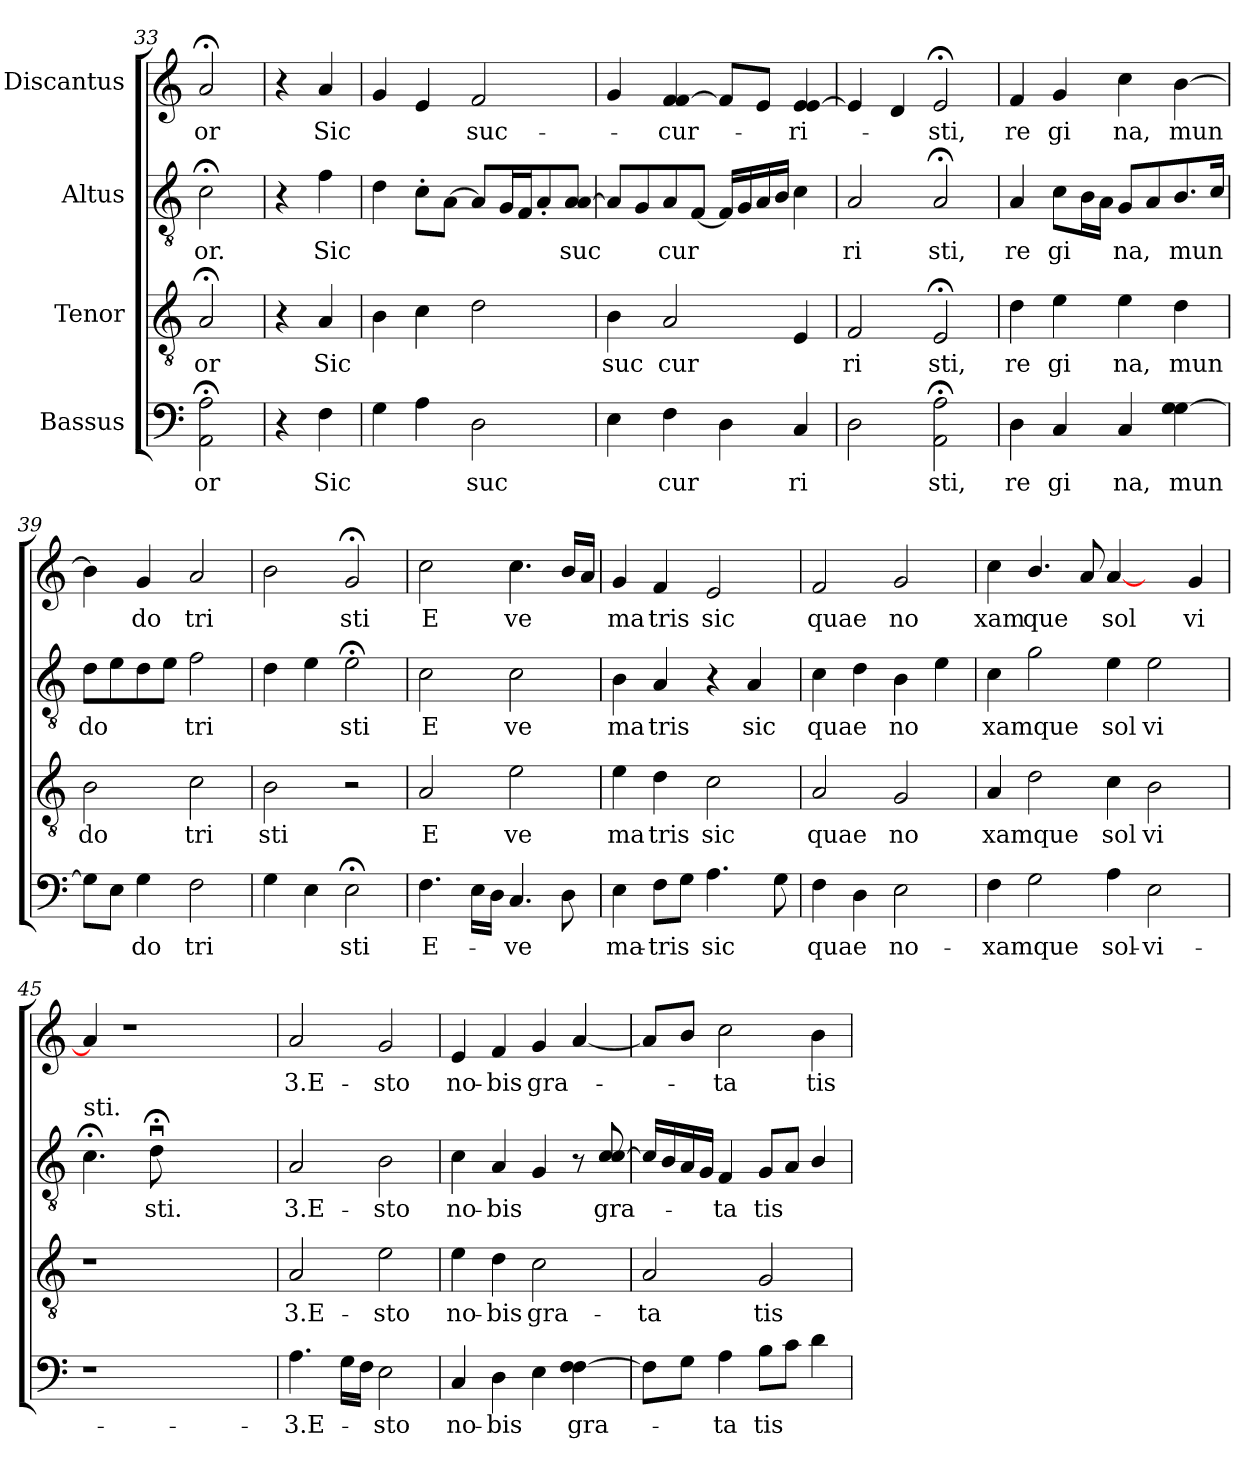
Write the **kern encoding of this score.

**kern	**text	**kern	**text	**kern	**text	**kern	**text
*part4	*part4	*part3	*part3	*part2	*part2	*part1	*part1
*staff4	*staff4	*staff3	*staff3	*staff2	*staff2	*staff1	*staff1
*I"Bassus	*	*I"Tenor	*	*I"Altus	*	*I"Discantus	*
*clefF4	*	*clefGv2	*	*clefGv2	*	*clefG2	*
=33	=33	=33	=33	=33	=33	=33	=33
!	!LO:LY:b	!	!LO:LY:b	!	!LO:LY:b	!	!LO:LY:b
2AA;<\ 2A;<\	-or	2A;</	-or	2c;<\	or.	2a;</	-or
!!LO:PB:g=z
=34	=34	=34	=34	=34	=34	=34	=34
4r	.	4r	.	4r	.	4r	.
!	!LO:LY:b	!	!LO:LY:b	!	!LO:LY:b	!	!LO:LY:b
4F\	Sic	4A/	Sic	4f\	Sic	4a/	Sic
=35	=35	=35	=35	=35	=35	=35	=35
!	!LO:LY:b	!	!LO:LY:b	!	!LO:LY:b	!	!LO:LY:b
4G\	.	4B\	.	4d\	.	4g/	.
!	!LO:LY:b	!	!LO:LY:b	!	!LO:LY:b	!	!LO:LY:b
4A\	.	4c\	.	8c'>L	.	4e/	.
!	!	!	!	!	!LO:LY:b	!	!
.	.	.	.	[8AJ	.	.	.
!	!LO:LY:b	!	!LO:LY:b	!	!LO:LY:b	!	!LO:LY:b
2D\	suc	2d\	.	8AL]	.	2f/	suc-
!	!	!	!	!	!LO:LY:b	!	!
.	.	.	.	16GL	.	.	.
!	!	!	!	!	!LO:LY:b	!	!
.	.	.	.	16FJ	.	.	.
!	!	!	!	!	!LO:LY:b	!	!
.	.	.	.	8A'<	.	.	.
!	!	!	!	!	!LO:LY:b	!	!
.	.	.	.	8A [8AJ	suc	.	.
=36	=36	=36	=36	=36	=36	=36	=36
!	!LO:LY:b	!	!LO:LY:b	!	!LO:LY:b	!	!LO:LY:b
4E\	.	4B\	suc	8AL]	.	4g/	.
!	!	!	!	!	!LO:LY:b	!	!
.	.	.	.	8G	.	.	.
!	!LO:LY:b	!	!LO:LY:b	!	!LO:LY:b	!	!LO:LY:b
4F\	cur	2A/	cur	8A	cur	4f/ [4f/	-cur-
!	!	!	!	!	!LO:LY:b	!	!
.	.	.	.	[8FJ	.	.	.
!	!LO:LY:b	!	!	!	!LO:LY:b	!	!LO:LY:b
4D\	.	.	.	16FLL]	.	8fL]	.
!	!	!	!	!	!LO:LY:b	!	!
.	.	.	.	16G	.	.	.
!	!	!	!	!	!LO:LY:b	!	!LO:LY:b
.	.	.	.	16A	.	8eJ	.
!	!	!	!	!	!LO:LY:b	!	!
.	.	.	.	16BJJ	.	.	.
!	!LO:LY:b	!	!LO:LY:b	!	!LO:LY:b	!	!LO:LY:b
4C/	ri	4E/	.	4c\	.	4e/ [4e/	-ri-
=37	=37	=37	=37	=37	=37	=37	=37
!	!LO:LY:b	!	!LO:LY:b	!	!LO:LY:b	!	!LO:LY:b
2D\	.	2F/	ri	2A/	ri	4e/]	.
!	!	!	!	!	!	!	!LO:LY:b
.	.	.	.	.	.	4d/	.
!	!LO:LY:b	!	!LO:LY:b	!	!LO:LY:b	!	!LO:LY:b
2AA;<\ 2A;<\	sti,	2E;</	sti,	2A;</	sti,	2e;</	-sti,
!!LO:LB:g=z
=38	=38	=38	=38	=38	=38	=38	=38
!	!LO:LY:b	!	!LO:LY:b	!	!LO:LY:b	!	!LO:LY:b
4D\	re	4d\	re	4A/	re	4f/	re
!	!LO:LY:b	!	!LO:LY:b	!	!LO:LY:b	!	!LO:LY:b
4C/	gi	4e\	gi	8cL	gi	4g/	gi
!	!	!	!	!	!LO:LY:b	!	!
.	.	.	.	16BL	.	.	.
!	!	!	!	!	!LO:LY:b	!	!
.	.	.	.	16AJJ	.	.	.
!	!LO:LY:b	!	!LO:LY:b	!	!LO:LY:b	!	!LO:LY:b
4C/	na,	4e\	na,	8GL	na,	4cc\	na,
!	!	!	!	!	!LO:LY:b	!	!
.	.	.	.	8A	.	.	.
!	!LO:LY:b	!	!LO:LY:b	!	!LO:LY:b	!	!LO:LY:b
4G\ [4G\	mun	4d\	mun	8.B	mun	[4b\	mun
!	!	!	!	!	!LO:LY:b	!	!
.	.	.	.	16cJk	.	.	.
=39	=39	=39	=39	=39	=39	=39	=39
!	!LO:LY:b	!	!LO:LY:b	!	!LO:LY:b	!	!LO:LY:b
8GL]	.	2B\	do	8dL	do	4b\]	.
!	!LO:LY:b	!	!	!	!LO:LY:b	!	!
8EJ	.	.	.	8e	.	.	.
!	!LO:LY:b	!	!	!	!LO:LY:b	!	!LO:LY:b
4G\	do	.	.	8d	.	4g/	do
!	!	!	!	!	!LO:LY:b	!	!
.	.	.	.	8eJ	.	.	.
!	!LO:LY:b	!	!LO:LY:b	!	!LO:LY:b	!	!LO:LY:b
2F\	tri	2c\	tri	2f\	tri	2a/	tri
=40	=40	=40	=40	=40	=40	=40	=40
!	!LO:LY:b	!	!LO:LY:b	!	!LO:LY:b	!	!LO:LY:b
4G\	.	2B\	sti	4d\	.	2b\	.
!	!LO:LY:b	!	!	!	!LO:LY:b	!	!
4E\	.	.	.	4e\	.	.	.
!	!LO:LY:b	!	!	!	!LO:LY:b	!	!LO:LY:b
2E;<\	sti	2r	.	2e;<\	sti	2g;</	sti
!!LO:PB:g=z
=41	=41	=41	=41	=41	=41	=41	=41
!	!LO:LY:b	!	!LO:LY:b	!	!LO:LY:b	!	!LO:LY:b
4.F\	E-	2A/	E	2c\	E	2cc\	E
!	!LO:LY:b	!	!	!	!	!	!
16ELL	.	.	.	.	.	.	.
!	!LO:LY:b	!	!	!	!	!	!
16DJJ	.	.	.	.	.	.	.
!	!LO:LY:b	!	!LO:LY:b	!	!LO:LY:b	!	!LO:LY:b
4.C/	-ve	2e\	ve	2c\	ve	4.cc\	ve
!	!LO:LY:b	!	!	!	!	!	!LO:LY:b
8D\	.	.	.	.	.	16bLL	.
!	!	!	!	!	!	!	!LO:LY:b
.	.	.	.	.	.	16aJJ	.
=42	=42	=42	=42	=42	=42	=42	=42
!	!LO:LY:b	!	!LO:LY:b	!	!LO:LY:b	!	!LO:LY:b
4E\	ma-	4e\	ma	4B\	ma	4g/	ma
!	!LO:LY:b	!	!LO:LY:b	!	!LO:LY:b	!	!LO:LY:b
8FL	-tris	4d\	tris	4A/	tris	4f/	tris
!	!LO:LY:b	!	!	!	!	!	!
8GJ	.	.	.	.	.	.	.
!	!LO:LY:b	!	!LO:LY:b	!	!	!	!LO:LY:b
4.A\	sic	2c\	sic	4r	.	2e/	sic
!	!	!	!	!	!LO:LY:b	!	!
.	.	.	.	4A/	sic	.	.
!	!LO:LY:b	!	!	!	!	!	!
8G\	.	.	.	.	.	.	.
=43	=43	=43	=43	=43	=43	=43	=43
!	!LO:LY:b	!	!LO:LY:b	!	!LO:LY:b	!	!LO:LY:b
4F\	quae	2A/	quae	4c\	quae	2f/	quae
!	!LO:LY:b	!	!	!	!LO:LY:b	!	!
4D\	.	.	.	4d\	.	.	.
!	!LO:LY:b	!	!LO:LY:b	!	!LO:LY:b	!	!LO:LY:b
2E\	no-	2G/	no	4B\	no	2g/	no
!	!	!	!	!	!LO:LY:b	!	!
.	.	.	.	4e\	.	.	.
=44	=44	=44	=44	=44	=44	=44	=44
!	!LO:LY:b	!	!LO:LY:b	!	!LO:LY:b	!	!LO:LY:b
4F\	-xamque	4A/	xamque	4c\	xamque	4cc\	xam
!	!LO:LY:b	!	!LO:LY:b	!	!LO:LY:b	!	!LO:LY:b
2G\	.	2d\	.	2g\	.	4.b/	que
!	!	!	!	!	!	!	!LO:LY:b
.	.	.	.	.	.	8a/	.
!	!LO:LY:b	!	!LO:LY:b	!	!LO:LY:b	!	!LO:LY:b
4A\	sol-	4c\	sol	4e\	sol	[4a/	sol
!	!LO:LY:b	!	!LO:LY:b	!	!LO:LY:b	!	!
2E\	-vi-	2B\	vi	2e\	vi	4ryy	.
!	!	!	!	!	!	!	!LO:LY:b
.	.	.	.	.	.	4g/	vi
=45	=45	=45	=45	=45	=45	=45	=45
!	!	!	!	!LO:TX:a:t=sti.	!	!	!
!	!	!	!	!	!LO:LY:b	!	!
1r	.	1r	.	4.c;<\	.	4a/]	.
.	.	.	.	.	.	1r	.
!	!	!	!	!	!LO:LY:b	!	!
.	.	.	.	8d;<u<\	sti.	.	.
.	.	.	.	2ryy	.	.	.
4ryy	.	4ryy	.	4ryy	.	.	.
!!LO:PB:g=z
=46	=46	=46	=46	=46	=46	=46	=46
!	!LO:LY:b	!	!LO:LY:b	!	!LO:LY:b	!	!LO:LY:b
4.A\	-3.E-	2A/	3.E-	2A/	3.E-	2a/	3.E-
!	!LO:LY:b	!	!	!	!	!	!
16GLL	.	.	.	.	.	.	.
!	!LO:LY:b	!	!	!	!	!	!
16FJJ	.	.	.	.	.	.	.
!	!LO:LY:b	!	!LO:LY:b	!	!LO:LY:b	!	!LO:LY:b
2E\	-sto	2e\	-sto	2B\	-sto	2g/	-sto
=47	=47	=47	=47	=47	=47	=47	=47
!	!LO:LY:b	!	!LO:LY:b	!	!LO:LY:b	!	!LO:LY:b
4C/	no-	4e\	no-	4c\	no-	4e/	no-
!	!LO:LY:b	!	!LO:LY:b	!	!LO:LY:b	!	!LO:LY:b
4D\	-bis	4d\	-bis	4A/	-bis	4f/	-bis
!	!LO:LY:b	!	!LO:LY:b	!	!LO:LY:b	!	!LO:LY:b
4E\	.	2c\	gra-	4G/	.	4g/	gra-
!	!LO:LY:b	!	!	!	!	!	!LO:LY:b
4F\ [4F\	gra-	.	.	8r	.	[4a/	.
!	!	!	!	!	!LO:LY:b	!	!
.	.	.	.	8c/ [8c/	gra-	.	.
=48	=48	=48	=48	=48	=48	=48	=48
!	!LO:LY:b	!	!LO:LY:b	!	!LO:LY:b	!	!LO:LY:b
8FL]	.	2A/	-ta	16cLL]	.	8aL]	.
!	!	!	!	!	!LO:LY:b	!	!
.	.	.	.	16B	.	.	.
!	!LO:LY:b	!	!	!	!LO:LY:b	!	!LO:LY:b
8GJ	.	.	.	16A	.	8bJ	.
!	!	!	!	!	!LO:LY:b	!	!
.	.	.	.	16GJJ	.	.	.
!	!LO:LY:b	!	!	!	!LO:LY:b	!	!LO:LY:b
4A\	-ta	.	.	4F/	-ta	2cc\	-ta
!	!LO:LY:b	!	!LO:LY:b	!	!LO:LY:b	!	!
8BL	tis	2G/	tis	8GL	tis	.	.
!	!LO:LY:b	!	!	!	!LO:LY:b	!	!
8cJ	.	.	.	8AJ	.	.	.
!	!LO:LY:b	!	!	!	!LO:LY:b	!	!LO:LY:b
4d\	.	.	.	4B/	.	4b\	tis
=	=	=	=	=	=	=	=
*-	*-	*-	*-	*-	*-	*-	*-
